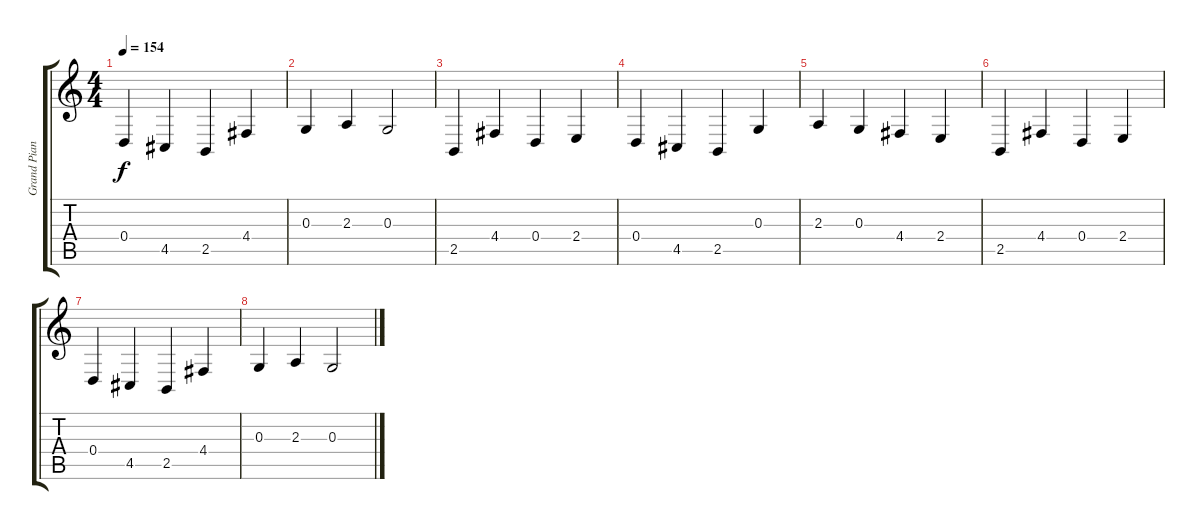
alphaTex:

\track ("Grand Piano" "Grand Pian") {instrument acousticgrandpiano}
\staff {score tabs}
\tuning (E4 B3 G3 D3 A2 E2) {hide}
\ts (4 4)
\tempo 154
\clef g2
\ks c
0.4.4{dy f} 4.5.4 2.5.4 4.4.4 |
0.3.4 2.3.4 0.3.2 |
2.5.4 4.4.4 0.4.4 2.4.4 |
0.4.4 4.5.4 2.5.4 0.3.4 |
2.3.4 0.3.4 4.4.4 2.4.4 |
2.5.4 4.4.4 0.4.4 2.4.4 |
0.4.4 4.5.4 2.5.4 4.4.4 |
0.3.4 2.3.4 0.3.2
